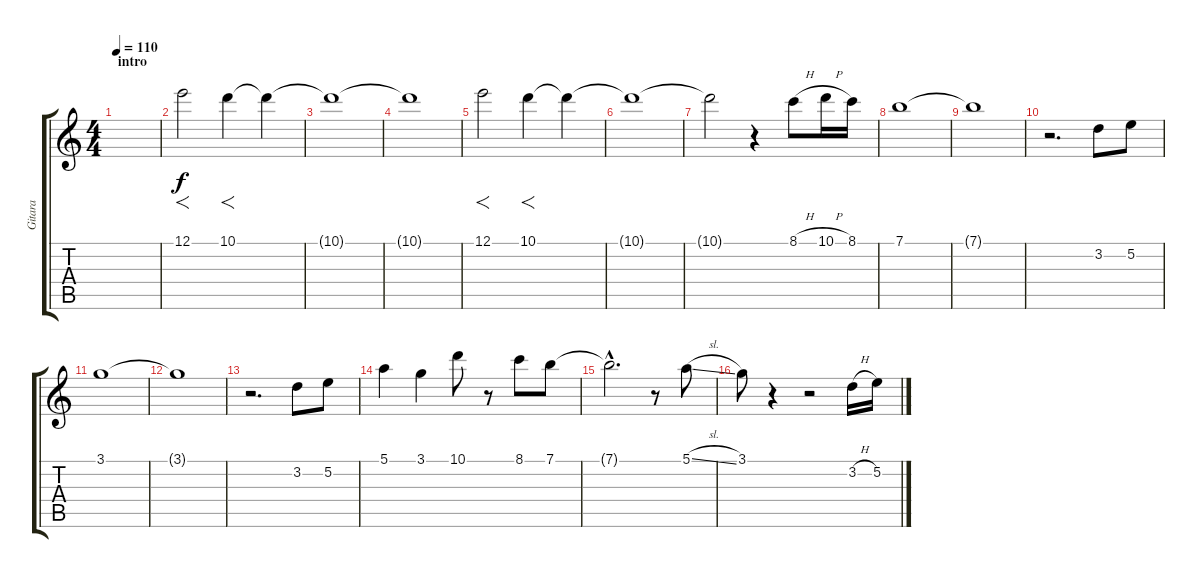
\track ("Gitara" "Gitara") {instrument overdrivenguitar}
\staff {score tabs}
\tuning (E4 B3 G3 D3 A2 E2) {hide}
\ts (4 4)
\section ("" "intro")
\tempo 110
\clef g2
\ks c
|
12.1.2{f} 10.1.4{f} 10.1{t}.4 |
10.1{t}.1{volume 0} |
10.1{t}.1 |
12.1.2{f volume 10} 10.1.4{f} 10.1{t}.4 |
10.1{t}.1{volume 0} |
10.1{t}.2 r.4{volume 10} 8.1{h}.8 10.1{h}.16 8.1.16 |
7.1.1{volume 0} |
7.1{t}.1 |
r.2{d volume 10} 3.2.8 5.2.8 |
3.1.1{volume 0} |
3.1{t}.1 |
r.2{d volume 10} 3.2.8 5.2.8 |
5.1.4 3.1.4 10.1.8 r.8 8.1.8 7.1.8 |
7.1{hac t}.2{d} r.8 5.1{sl}.8 |
3.1.8 r.4 r.2 3.2{h}.16 5.2{h}.16
